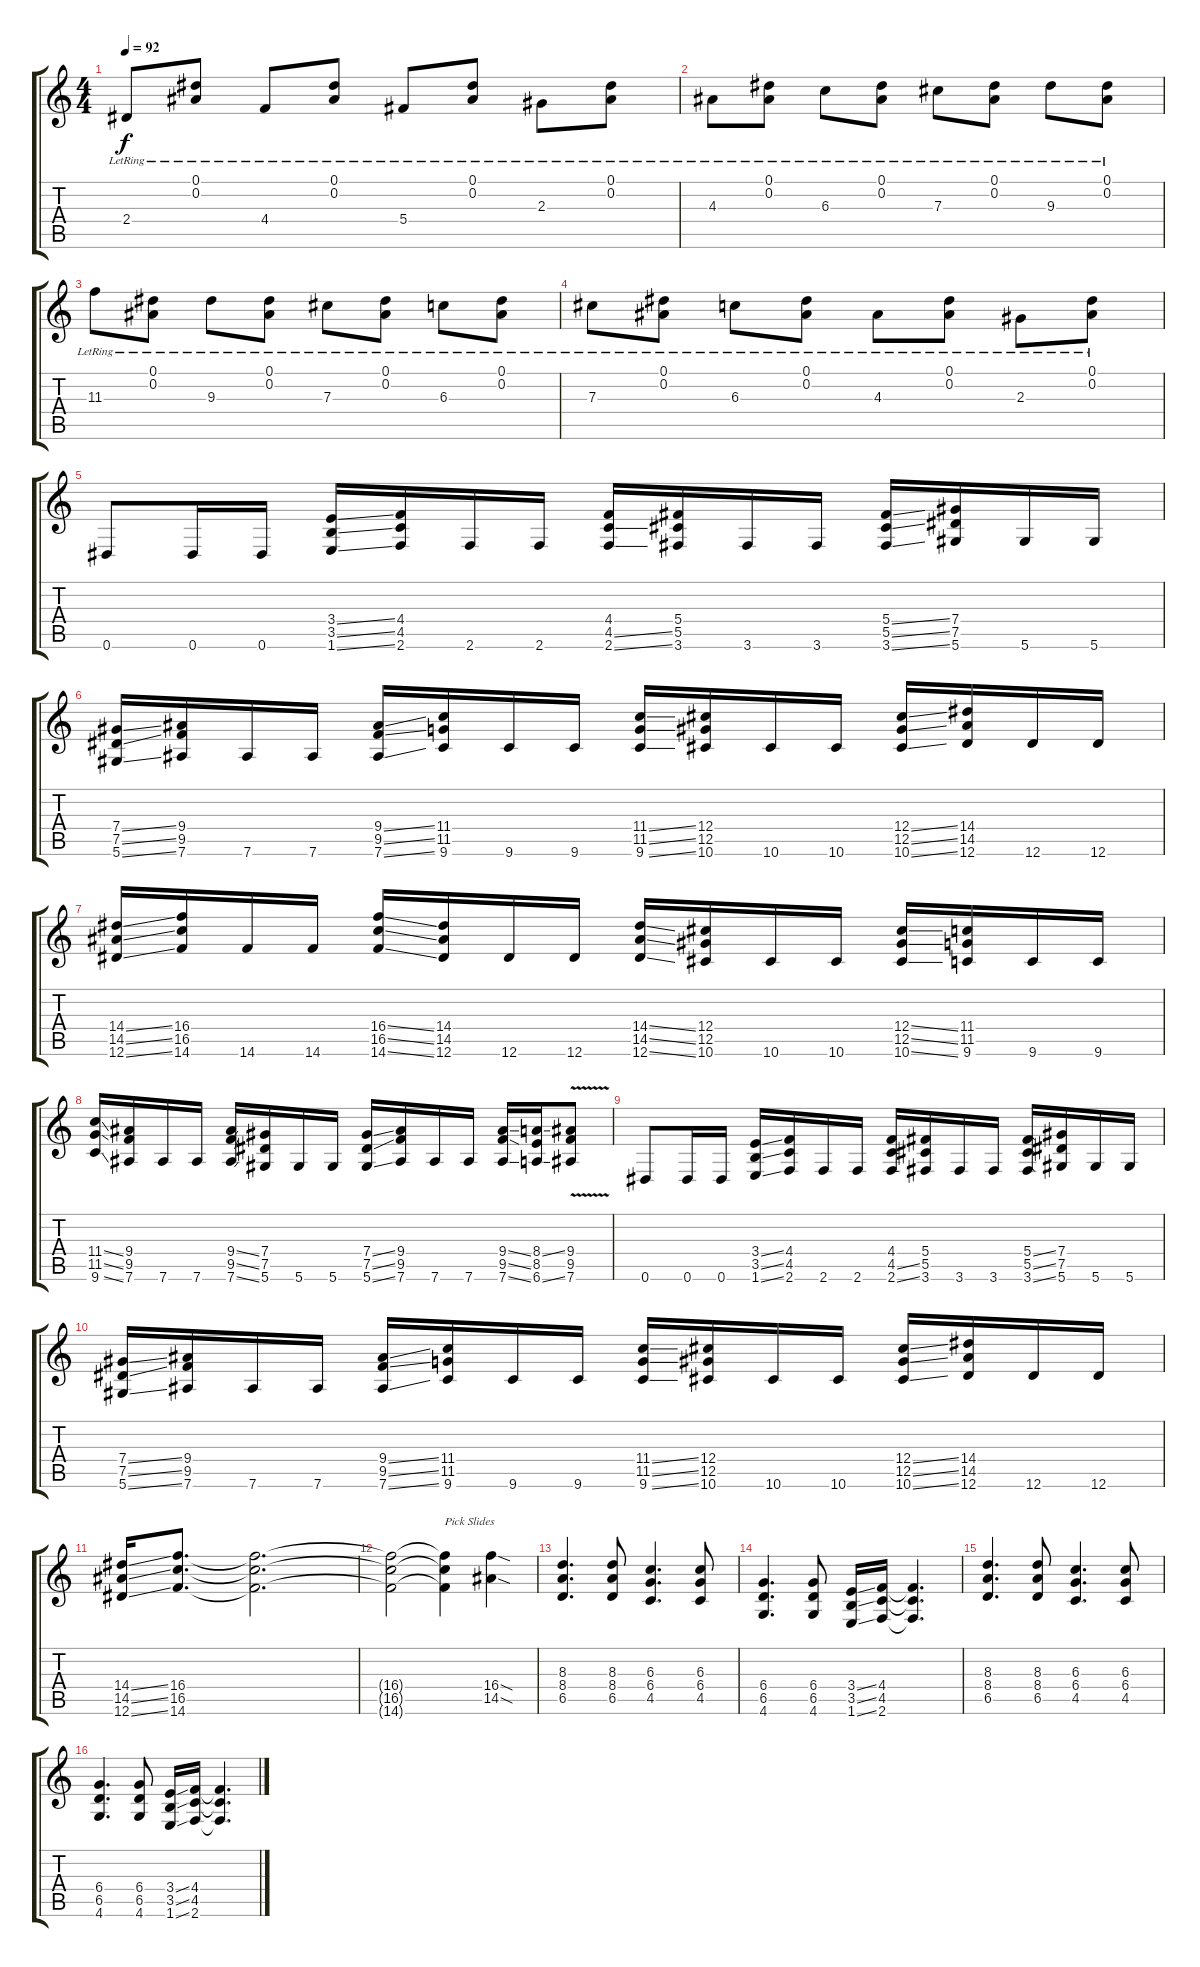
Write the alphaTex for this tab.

\track "" {instrument distortionguitar}
\staff {score tabs}
\tuning (Eb4 Bb3 Gb3 Db3 Ab2 Eb2) {hide}
\ts (4 4)
\tempo 92
\clef g2
\ks c
2.4{lr}.8{dy f} (0.1{lr} 0.2{lr}).8 4.4{lr}.8 (0.1{lr} 0.2{lr}).8 5.4{lr}.8 (0.1{lr} 0.2{lr}).8 2.3{lr}.8 (0.1{lr} 0.2{lr}).8 |
4.3{lr}.8 (0.1{lr} 0.2{lr}).8 6.3{lr}.8 (0.1{lr} 0.2{lr}).8 7.3{lr}.8 (0.1{lr} 0.2{lr}).8 9.3{lr}.8 (0.1{lr} 0.2{lr}).8 |
11.3{lr}.8 (0.1{lr} 0.2{lr}).8 9.3{lr}.8 (0.1{lr} 0.2{lr}).8 7.3{lr}.8 (0.1{lr} 0.2{lr}).8 6.3{lr}.8 (0.1{lr} 0.2{lr}).8 |
7.3{lr}.8 (0.1{lr} 0.2{lr}).8 6.3{lr}.8 (0.1{lr} 0.2{lr}).8 4.3{lr}.8 (0.1{lr} 0.2{lr}).8 2.3{lr}.8 (0.1{lr} 0.2{lr}).8 |
0.6.8 0.6.16 0.6.16 (3.4{ss} 3.5{ss} 1.6{ss}).16 (4.4 4.5 2.6).16 2.6.16 2.6.16 (4.4 4.5{ss} 2.6{ss}).16 (5.4 5.5 3.6).16 3.6.16 3.6.16 (5.4{ss} 5.5{ss} 3.6{ss}).16 (7.4 7.5 5.6).16 5.6.16 5.6.16 |
(7.4{ss} 7.5{ss} 5.6{ss}).16 (9.4 9.5 7.6).16 7.6.16 7.6.16 (9.4{ss} 9.5{ss} 7.6{ss}).16 (11.4 11.5 9.6).16 9.6.16 9.6.16 (11.4{ss} 11.5{ss} 9.6{ss}).16 (12.4 12.5 10.6).16 10.6.16 10.6.16 (12.4{ss} 12.5{ss} 10.6{ss}).16 (14.4 14.5 12.6).16 12.6.16 12.6.16 |
(14.4{ss} 14.5{ss} 12.6{ss}).16 (16.4 16.5 14.6).16 14.6.16 14.6.16 (16.4{ss} 16.5{ss} 14.6{ss}).16 (14.4 14.5 12.6).16 12.6.16 12.6.16 (14.4{ss} 14.5{ss} 12.6{ss}).16 (12.4 12.5 10.6).16 10.6.16 10.6.16 (12.4{ss} 12.5{ss} 10.6{ss}).16 (11.4 11.5 9.6).16 9.6.16 9.6.16 |
(11.4{ss} 11.5{ss} 9.6{ss}).16 (9.4 9.5 7.6).16 7.6.16 7.6.16 (9.4{ss} 9.5{ss} 7.6{ss}).16 (7.4 7.5 5.6).16 5.6.16 5.6.16 (7.4{ss} 7.5{ss} 5.6{ss}).16 (9.4 9.5 7.6).16 7.6.16 7.6.16 (9.4{ss} 9.5{ss} 7.6{ss}).16 (8.4{ss} 8.5 6.6{ss}).16 (9.4{v} 9.5 7.6{v}).8 |
0.6.8 0.6.16 0.6.16 (3.4{ss} 3.5{ss} 1.6{ss}).16 (4.4 4.5 2.6).16 2.6.16 2.6.16 (4.4 4.5{ss} 2.6{ss}).16 (5.4 5.5 3.6).16 3.6.16 3.6.16 (5.4{ss} 5.5{ss} 3.6{ss}).16 (7.4 7.5 5.6).16 5.6.16 5.6.16 |
(7.4{ss} 7.5{ss} 5.6{ss}).16 (9.4 9.5 7.6).16 7.6.16 7.6.16 (9.4{ss} 9.5{ss} 7.6{ss}).16 (11.4 11.5 9.6).16 9.6.16 9.6.16 (11.4{ss} 11.5{ss} 9.6{ss}).16 (12.4 12.5 10.6).16 10.6.16 10.6.16 (12.4{ss} 12.5{ss} 10.6{ss}).16 (14.4 14.5 12.6).16 12.6.16 12.6.16 |
(14.4{ss} 14.5{ss} 12.6{ss}).16 (16.4 16.5 14.6).8{d} (16.4{t} 16.5{t} 14.6{t}).2{d} |
(16.4{t} 16.5{t} 14.6{t}).2 (16.4{t} 16.5{t} 14.6{t}).4{txt "Pick Slides"} (16.4{sod} 14.5{sod}).4 |
(8.3 8.4 6.5).4{d volume 13} (8.3 8.4 6.5).8 (6.3 6.4 4.5).4{d} (6.3 6.4 4.5).8 |
(6.4 6.5 4.6).4{d} (6.4 6.5 4.6).8 (3.4{ss} 3.5{ss} 1.6{ss}).16 (4.4 4.5 2.6).16 (4.4{t} 4.5{t} 2.6{t}).4{d} |
(8.3 8.4 6.5).4{d} (8.3 8.4 6.5).8 (6.3 6.4 4.5).4{d} (6.3 6.4 4.5).8 |
(6.4 6.5 4.6).4{d} (6.4 6.5 4.6).8 (3.4{ss} 3.5{ss} 1.6{ss}).16 (4.4 4.5 2.6).16 (4.4{t} 4.5{t} 2.6{t}).4{d}
